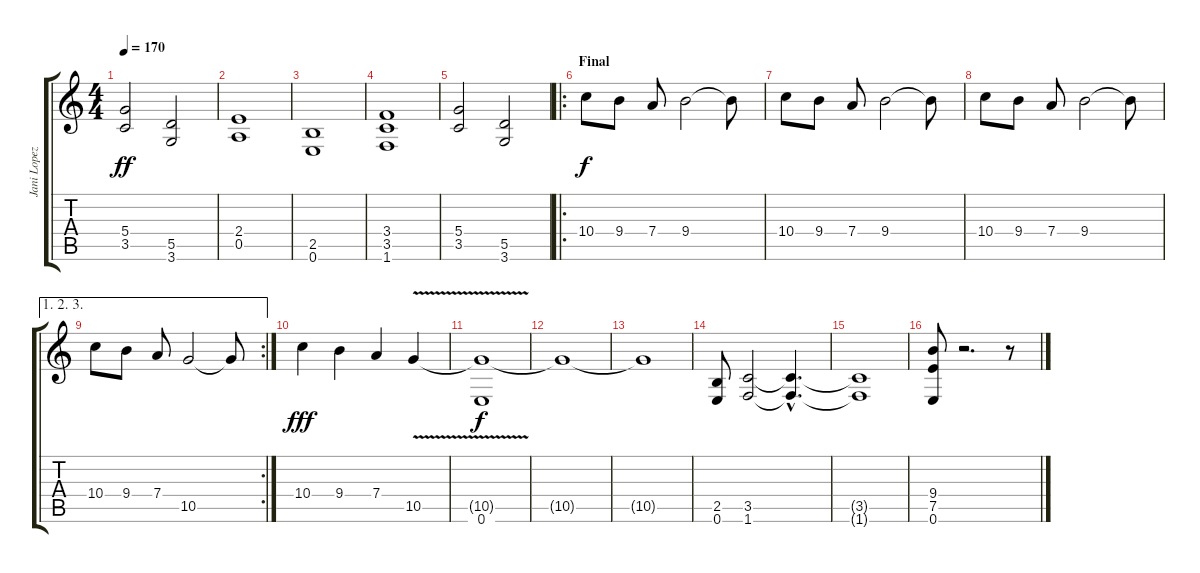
\track ("Jani Lopez (Guitarra) 14 años" "Jani Lopez") {instrument overdrivenguitar}
\staff {score tabs}
\tuning (E4 B3 G3 D3 A2 E2) {hide}
\ts (4 4)
\tempo 170
\clef g2
\ks c
(5.4 3.5).2{dy ff} (5.5 3.6).2 |
(2.4 0.5).1 |
(2.5 0.6).1 |
(3.4 3.5 1.6).1 |
(5.4 3.5).2 (5.5 3.6).2 |
\ro
\section ("" "Final")
10.4.8{dy f} 9.4.8 7.4.8 9.4.2 9.4{t}.8 |
10.4.8 9.4.8 7.4.8 9.4.2 9.4{t}.8 |
10.4.8 9.4.8 7.4.8 9.4.2 9.4{t}.8 |
\ae (1 2 3)
\rc 2
10.4.8 9.4.8 7.4.8 10.5.2 10.5{t}.8 |
10.4.4{dy fff} 9.4.4 7.4.4 10.5{v}.4 |
(10.5{t} 0.6).1{dy f} |
10.5{t}.1 |
10.5{t}.1 |
(2.5 0.6).8 (3.5 1.6).2 (3.5{hac t} 1.6{hac t}).4{d} |
(3.5{t} 1.6{t}).1 |
(9.4 7.5 0.6).8 r.2{d} r.8
